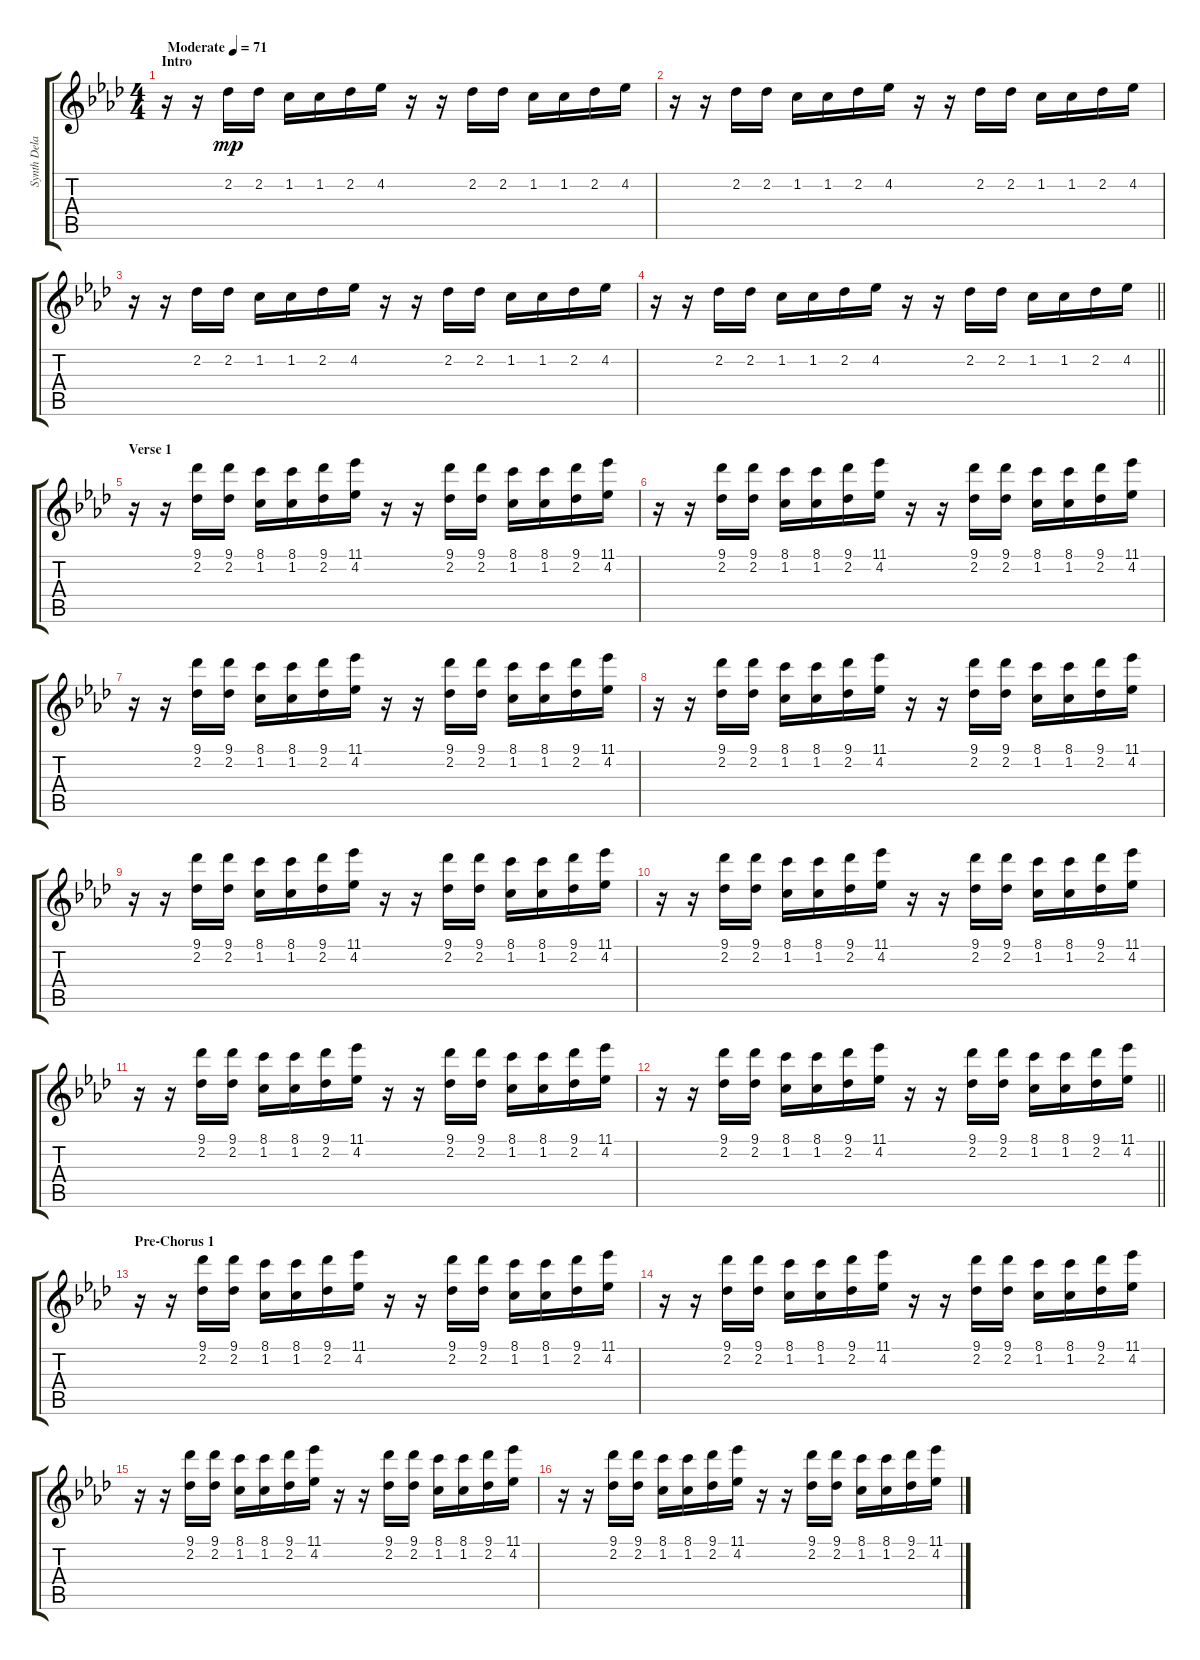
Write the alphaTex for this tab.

\track ("Synth Delay" "Synth Dela") {instrument synthbass1}
\staff {score tabs}
\tuning (E4 B3 G3 D3 A2 E2) {hide}
\ts (4 4)
\section ("" "Intro")
\tempo (71 "Moderate")
\clef g2
\ks ab
r.16{dy mp instrument synthbass1} r.16 2.2.16 2.2.16 1.2.16 1.2.16 2.2.16 4.2.16 r.16 r.16 2.2.16 2.2.16 1.2.16 1.2.16 2.2.16 4.2.16 |
r.16 r.16 2.2.16 2.2.16 1.2.16 1.2.16 2.2.16 4.2.16 r.16 r.16 2.2.16 2.2.16 1.2.16 1.2.16 2.2.16 4.2.16 |
r.16 r.16 2.2.16 2.2.16 1.2.16 1.2.16 2.2.16 4.2.16 r.16 r.16 2.2.16 2.2.16 1.2.16 1.2.16 2.2.16 4.2.16 |
\barLineRight lightlight
r.16 r.16 2.2.16 2.2.16 1.2.16 1.2.16 2.2.16 4.2.16 r.16 r.16 2.2.16 2.2.16 1.2.16 1.2.16 2.2.16 4.2.16 |
\section ("" "Verse 1")
r.16 r.16 (9.1 2.2).16 (9.1 2.2).16 (8.1 1.2).16 (8.1 1.2).16 (9.1 2.2).16 (11.1 4.2).16 r.16 r.16 (9.1 2.2).16 (9.1 2.2).16 (8.1 1.2).16 (8.1 1.2).16 (9.1 2.2).16 (11.1 4.2).16 |
r.16 r.16 (9.1 2.2).16 (9.1 2.2).16 (8.1 1.2).16 (8.1 1.2).16 (9.1 2.2).16 (11.1 4.2).16 r.16 r.16 (9.1 2.2).16 (9.1 2.2).16 (8.1 1.2).16 (8.1 1.2).16 (9.1 2.2).16 (11.1 4.2).16 |
r.16 r.16 (9.1 2.2).16 (9.1 2.2).16 (8.1 1.2).16 (8.1 1.2).16 (9.1 2.2).16 (11.1 4.2).16 r.16 r.16 (9.1 2.2).16 (9.1 2.2).16 (8.1 1.2).16 (8.1 1.2).16 (9.1 2.2).16 (11.1 4.2).16 |
r.16 r.16 (9.1 2.2).16 (9.1 2.2).16 (8.1 1.2).16 (8.1 1.2).16 (9.1 2.2).16 (11.1 4.2).16 r.16 r.16 (9.1 2.2).16 (9.1 2.2).16 (8.1 1.2).16 (8.1 1.2).16 (9.1 2.2).16 (11.1 4.2).16 |
r.16 r.16 (9.1 2.2).16 (9.1 2.2).16 (8.1 1.2).16 (8.1 1.2).16 (9.1 2.2).16 (11.1 4.2).16 r.16 r.16 (9.1 2.2).16 (9.1 2.2).16 (8.1 1.2).16 (8.1 1.2).16 (9.1 2.2).16 (11.1 4.2).16 |
r.16 r.16 (9.1 2.2).16 (9.1 2.2).16 (8.1 1.2).16 (8.1 1.2).16 (9.1 2.2).16 (11.1 4.2).16 r.16 r.16 (9.1 2.2).16 (9.1 2.2).16 (8.1 1.2).16 (8.1 1.2).16 (9.1 2.2).16 (11.1 4.2).16 |
r.16 r.16 (9.1 2.2).16 (9.1 2.2).16 (8.1 1.2).16 (8.1 1.2).16 (9.1 2.2).16 (11.1 4.2).16 r.16 r.16 (9.1 2.2).16 (9.1 2.2).16 (8.1 1.2).16 (8.1 1.2).16 (9.1 2.2).16 (11.1 4.2).16 |
\barLineRight lightlight
r.16 r.16 (9.1 2.2).16 (9.1 2.2).16 (8.1 1.2).16 (8.1 1.2).16 (9.1 2.2).16 (11.1 4.2).16 r.16 r.16 (9.1 2.2).16 (9.1 2.2).16 (8.1 1.2).16 (8.1 1.2).16 (9.1 2.2).16 (11.1 4.2).16 |
\section ("" "Pre-Chorus 1")
r.16 r.16 (9.1 2.2).16 (9.1 2.2).16 (8.1 1.2).16 (8.1 1.2).16 (9.1 2.2).16 (11.1 4.2).16 r.16 r.16 (9.1 2.2).16 (9.1 2.2).16 (8.1 1.2).16 (8.1 1.2).16 (9.1 2.2).16 (11.1 4.2).16 |
r.16 r.16 (9.1 2.2).16 (9.1 2.2).16 (8.1 1.2).16 (8.1 1.2).16 (9.1 2.2).16 (11.1 4.2).16 r.16 r.16 (9.1 2.2).16 (9.1 2.2).16 (8.1 1.2).16 (8.1 1.2).16 (9.1 2.2).16 (11.1 4.2).16 |
r.16 r.16 (9.1 2.2).16 (9.1 2.2).16 (8.1 1.2).16 (8.1 1.2).16 (9.1 2.2).16 (11.1 4.2).16 r.16 r.16 (9.1 2.2).16 (9.1 2.2).16 (8.1 1.2).16 (8.1 1.2).16 (9.1 2.2).16 (11.1 4.2).16 |
r.16 r.16 (9.1 2.2).16 (9.1 2.2).16 (8.1 1.2).16 (8.1 1.2).16 (9.1 2.2).16 (11.1 4.2).16 r.16 r.16 (9.1 2.2).16 (9.1 2.2).16 (8.1 1.2).16 (8.1 1.2).16 (9.1 2.2).16 (11.1 4.2).16
